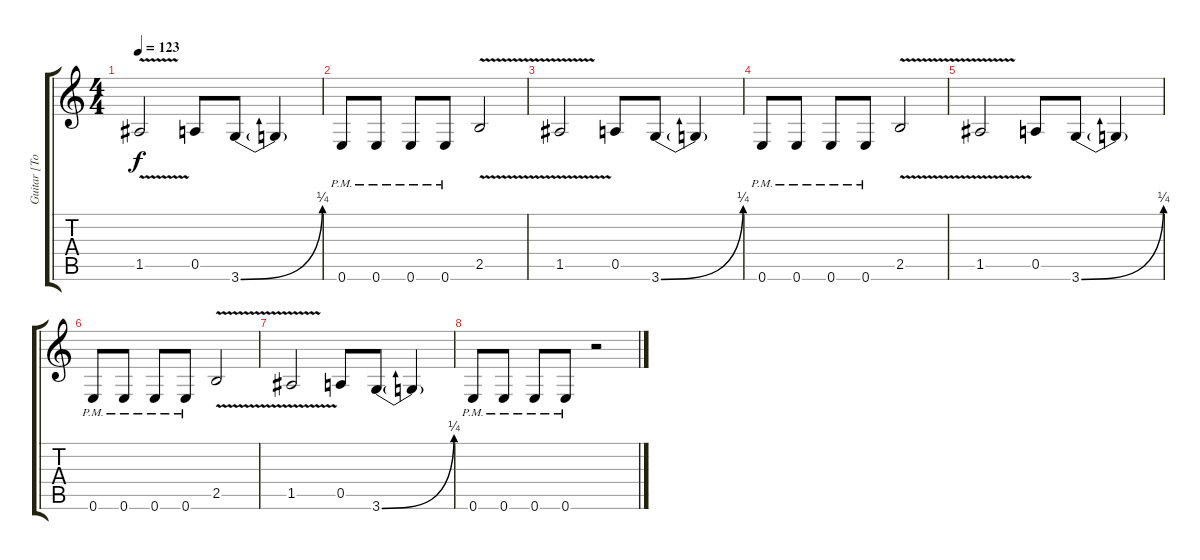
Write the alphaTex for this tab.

\track ("Guitar [Tony Iommi]" "Guitar [To") {instrument distortionguitar}
\staff {score tabs}
\tuning (E4 B3 G3 D3 A2 E2) {hide}
\ts (4 4)
\tempo 123
\clef g2
\ks c
1.5{v}.2{dy f} 0.5.8 3.6{be (bend 0 0 60 1)}.8 3.6{t}.4 |
0.6{pm}.8 0.6{pm}.8 0.6{pm}.8 0.6{pm}.8 2.5{v}.2 |
1.5{v}.2{volume 3} 0.5.8 3.6{be (bend 0 0 60 1)}.8 3.6{t}.4 |
0.6{pm}.8 0.6{pm}.8 0.6{pm}.8 0.6{pm}.8 2.5{v}.2 |
1.5{v}.2 0.5.8 3.6{be (bend 0 0 60 1)}.8 3.6{t}.4 |
0.6{pm}.8{volume 0} 0.6{pm}.8 0.6{pm}.8 0.6{pm}.8 2.5{v}.2 |
1.5{v}.2 0.5.8 3.6{be (bend 0 0 60 1)}.8 3.6{t}.4 |
0.6{pm}.8 0.6{pm}.8 0.6{pm}.8 0.6{pm}.8 r.2
